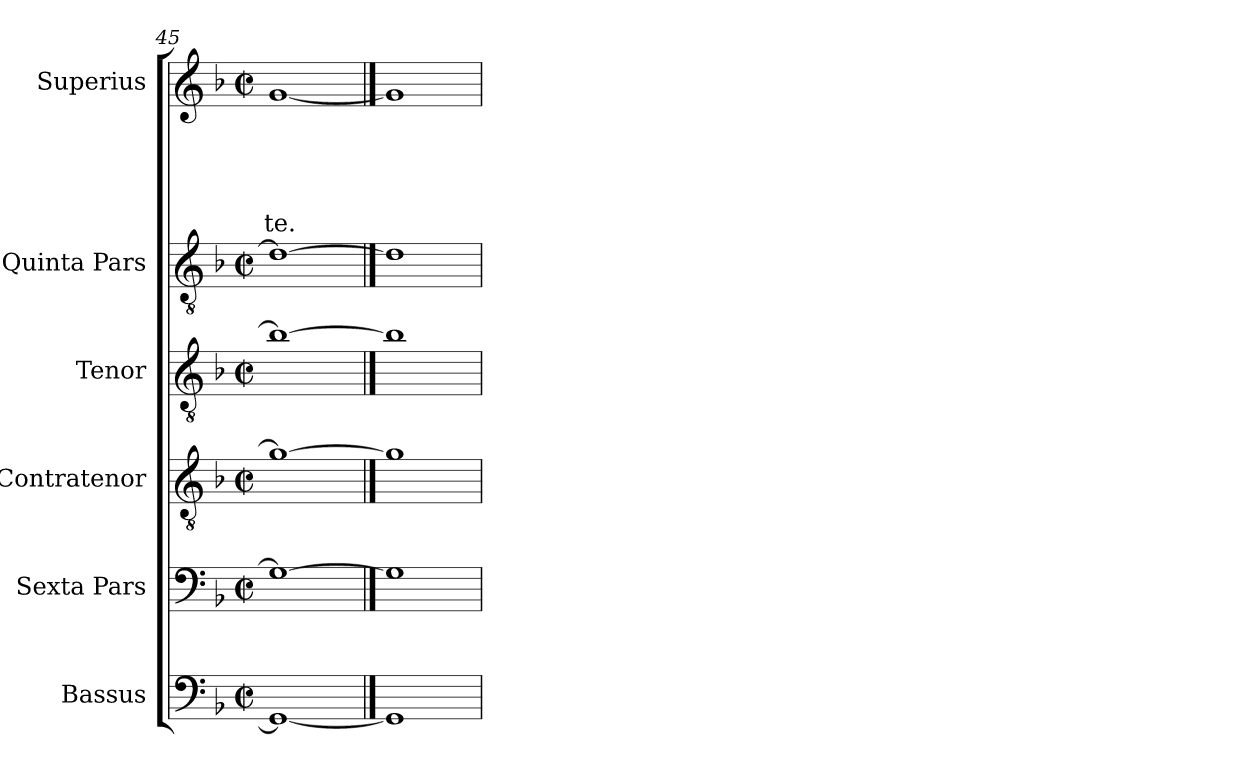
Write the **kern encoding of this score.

**kern	**kern	**kern	**kern	**kern	**kern	**text	**text	**text	**text	**text
*part6	*part5	*part4	*part3	*part2	*part1	*part1	*part1	*part1	*part1	*part1
*staff6	*staff5	*staff4	*staff3	*staff2	*staff1	*staff1	*staff1	*staff1	*staff1	*staff1
*I"Bassus	*I"Sexta Pars	*I"Contratenor	*I"Tenor	*I"Quinta Pars	*I"Superius	*	*	*	*	*
*clefF4	*clefF4	*clefGv2	*clefGv2	*clefGv2	*clefG2	*	*	*	*	*
*	*	*ITrd8c14	*ITrd7c12	*	*	*	*	*	*	*
*k[b-]	*k[b-]	*k[b-]	*k[b-]	*k[b-]	*k[b-]	*	*	*	*	*
*F:	*F:	*F:	*F:	*F:	*F:	*	*	*	*	*
*M2/2	*M2/2	*M2/2	*M2/2	*M2/2	*M2/2	*	*	*	*	*
*met(c|)	*met(c|)	*met(c|)	*met(c|)	*met(c|)	*met(c|)	*	*	*	*	*
=45	=45	=45	=45	=45	=45	=45	=45	=45	=45	=45
1GG_	1G_	1G_	1B-_	1d_	[1g	.	.	.	.	-te.
==46	==46	==46	==46	==46	==46	==46	==46	==46	==46	==46
1GG]	1G]	1G]	1B-]	1d]	1g]	.	.	.	.	.
=	=	=	=	=	=	=	=	=	=	=
*-	*-	*-	*-	*-	*-	*-	*-	*-	*-	*-
